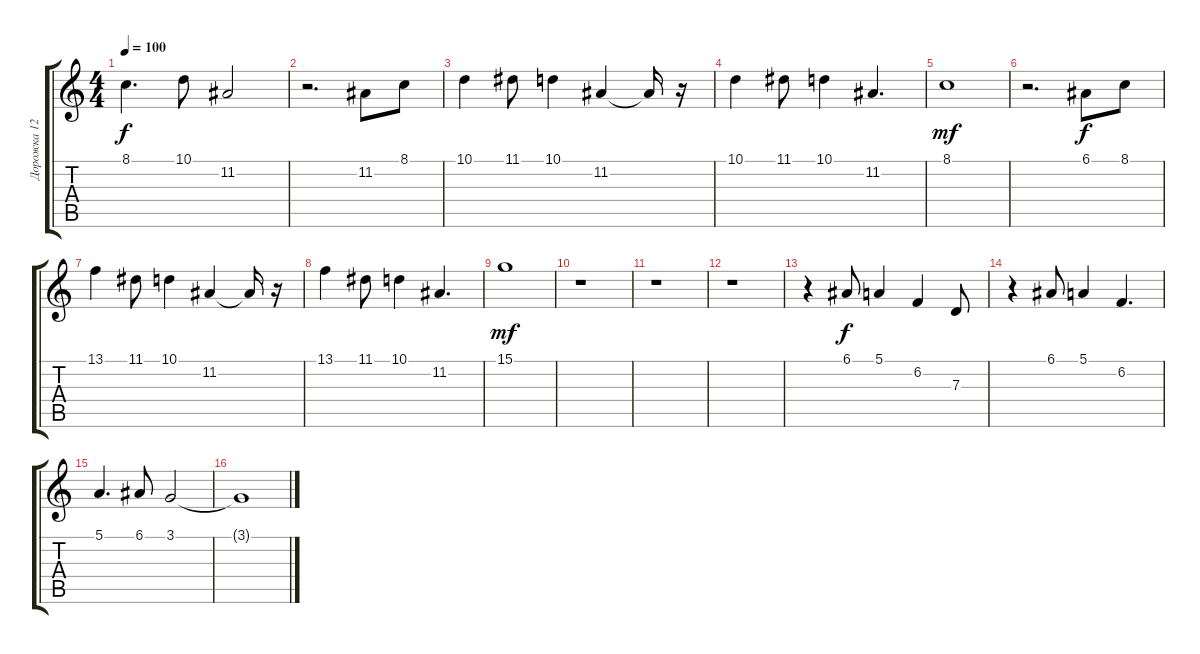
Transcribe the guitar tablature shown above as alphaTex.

\track ("Дорожка 12" "Дорожка 12") {instrument fx5brightness}
\staff {score tabs}
\tuning (E4 B3 G3 D3 A2 E2) {hide}
\ts (4 4)
\tempo 100
\clef g2
\ks c
8.1.4{d dy f} 10.1.8 11.2.2 |
r.2{d} 11.2.8 8.1.8 |
10.1.4 11.1.8 10.1.4 11.2.4 11.2{t}.16 r.16 |
10.1.4 11.1.8 10.1.4 11.2.4{d} |
8.1.1{dy mf} |
r.2{d} 6.1.8{dy f} 8.1.8 |
13.1.4 11.1.8 10.1.4 11.2.4 11.2{t}.16 r.16 |
13.1.4 11.1.8 10.1.4 11.2.4{d} |
15.1.1{dy mf} |
r.1 |
r.1 |
r.1 |
r.4 6.1.8{dy f} 5.1.4 6.2.4 7.3.8 |
r.4 6.1.8 5.1.4 6.2.4{d} |
5.1.4{d} 6.1.8 3.1.2 |
3.1{t}.1
